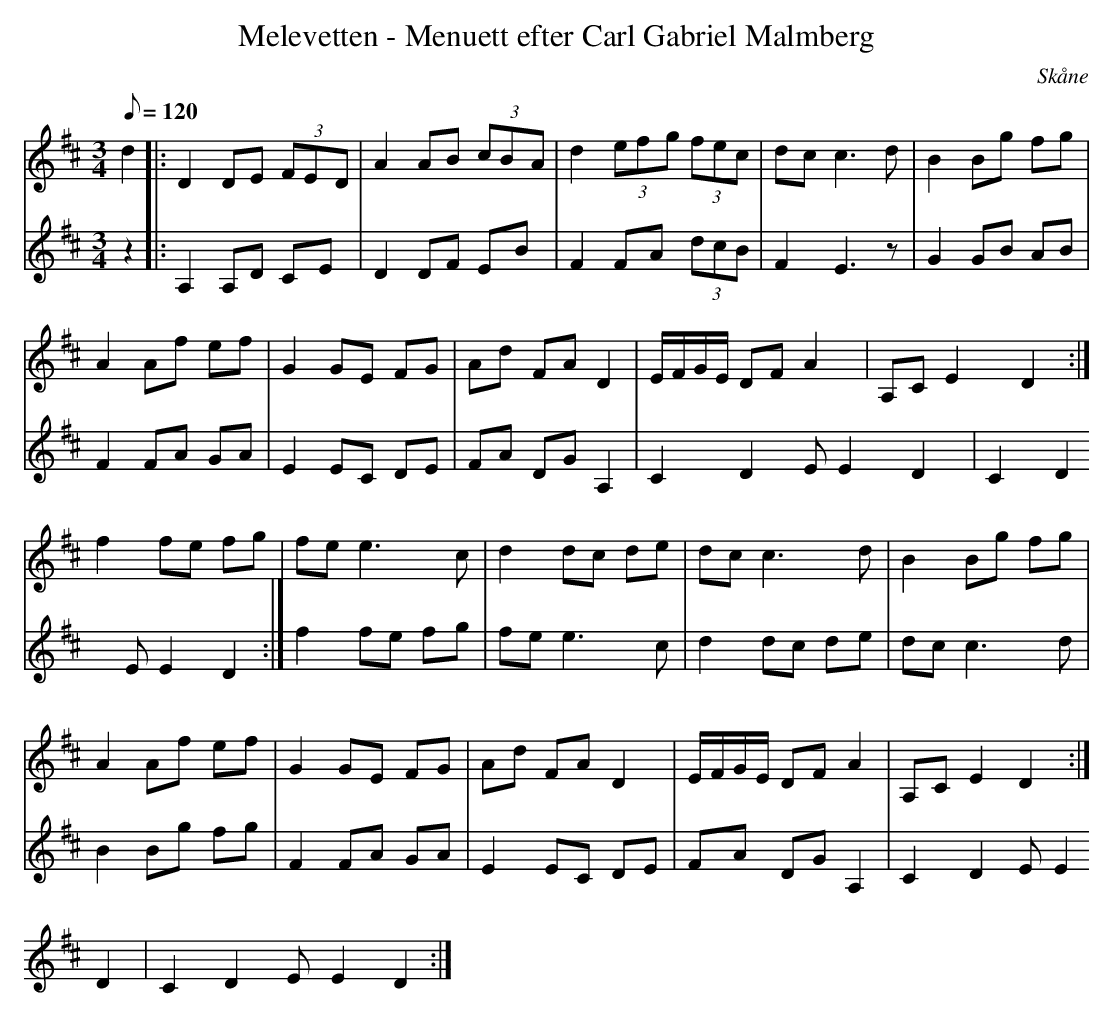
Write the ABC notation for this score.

X:1
T:Melevetten - Menuett efter Carl Gabriel Malmberg
M:3/4
L:1/8
O:Skåne
Q:120
K:D
V:1
d2 |: D2 DE (3FED | A2 AB (3cBA | d2 (3efg (3fec | dc c3 d | B2 Bg fg |
 A2 Af ef | G2 GE FG | Ad FA D2 | E/2F/2G/2E/2 DF A2 | A,C E2 D2 :|
f2 fe fg | fe e3 c | d2 dc de | dc c3 d | B2 Bg fg |
 A2 Af ef | G2 GE FG | Ad FA D2 | E/2F/2G/2E/2 DF A2 | A,C E2 D2 :|
V:2
z2 |: A,2 A,D CE | D2 DF EB | F2 FA (3dcB | F2 E3 z | G2 GB AB |
 F2 FA GA | E2 EC DE | FA DG A,2 | C2D2E E2 D2 | C2D2E E2 D2 :|
f2 fe fg | fe e3 c | d2 dc de | dc c3 d | B2 Bg fg |
 F2 FA GA | E2 EC DE | FA DG A,2 | C2D2E E2 D2 | C2D2E E2 D2 :|
